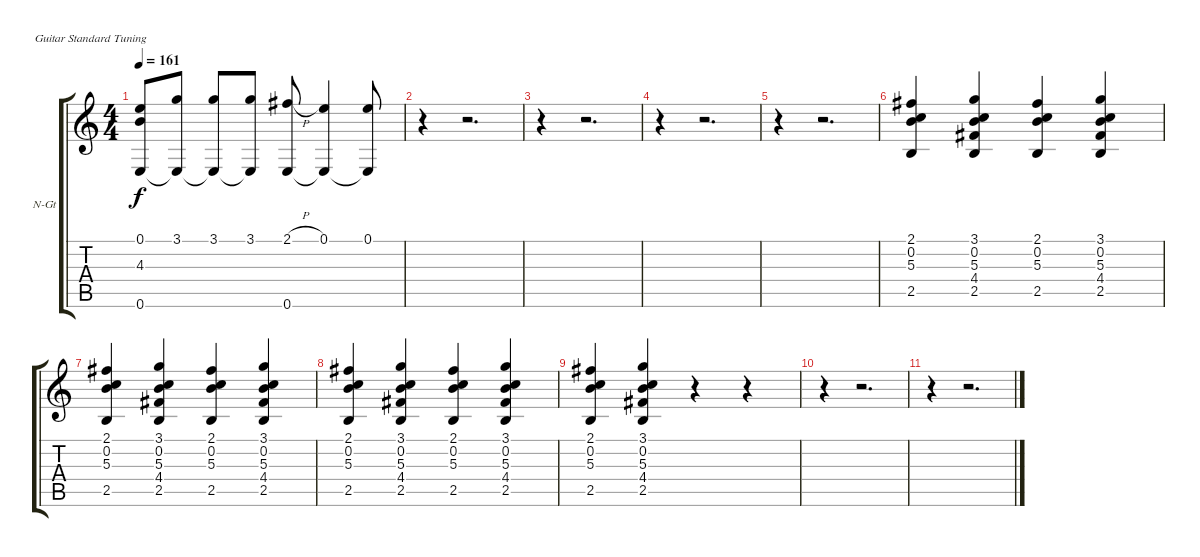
\bracketExtendMode groupsimilarinstruments
\firstSystemTrackNameOrientation horizontal
\otherSystemsTrackNameOrientation horizontal
\track ("Spur 1" "N-Gt") {instrument acousticguitarnylon}
\staff {score tabs}
\tuning (E4 B3 G3 D3 A2 E2)
\ts (4 4)
\tempo 161
\clef g2
\ks c
(0.1{t} 4.3 0.6).8{dy f} (3.1 0.6{t}).8 (3.1 0.6{t}).8 (3.1 0.6{t}).8 (2.1{h} 0.6).8 (0.1 0.6{t}).4 (0.1 0.6{t}).8 |
r.4 r.2{d} |
r.4 r.2{d} |
r.4 r.2{d} |
r.4 r.2{d} |
(2.1 0.2 5.3 2.5).4 (3.1 0.2 5.3 4.4 2.5).4 (2.1 0.2 5.3 2.5).4 (3.1 0.2 5.3 4.4 2.5).4 |
(2.1 0.2 5.3 2.5).4 (3.1 0.2 5.3 4.4 2.5).4 (2.1 0.2 5.3 2.5).4 (3.1 0.2 5.3 4.4 2.5).4 |
(2.1 0.2 5.3 2.5).4 (3.1 0.2 5.3 4.4 2.5).4 (2.1 0.2 5.3 2.5).4 (3.1 0.2 5.3 4.4 2.5).4 |
(2.1 0.2 5.3 2.5).4 (3.1 0.2 5.3 4.4 2.5).4 r.4 r.4 |
r.4 r.2{d} |
r.4 r.2{d}
